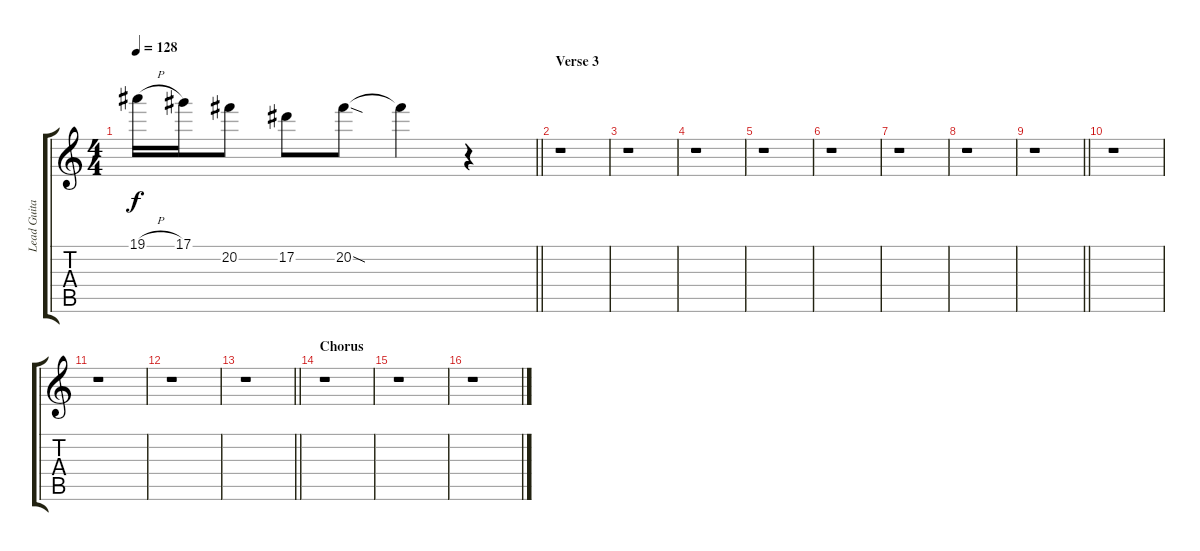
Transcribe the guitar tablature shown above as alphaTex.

\track ("Lead Guitar [Warren DeMartini]" "Lead Guita") {instrument distortionguitar}
\staff {score tabs}
\tuning (Eb4 Bb3 Gb3 Db3 Ab2 Eb2) {hide}
\ts (4 4)
\tempo 128
\clef g2
\barLineRight lightlight
\ks c
19.1{h}.16{dy f} 17.1.16 20.2.8 17.2.8 20.2{sod}.8 20.2{t}.4 r.4 |
\section ("" "Verse 3")
r.1 |
r.1 |
r.1 |
r.1 |
r.1 |
r.1 |
r.1 |
\barLineRight lightlight
r.1 |
r.1 |
r.1 |
r.1 |
\barLineRight lightlight
r.1 |
\section ("" "Chorus")
r.1 |
r.1 |
r.1
